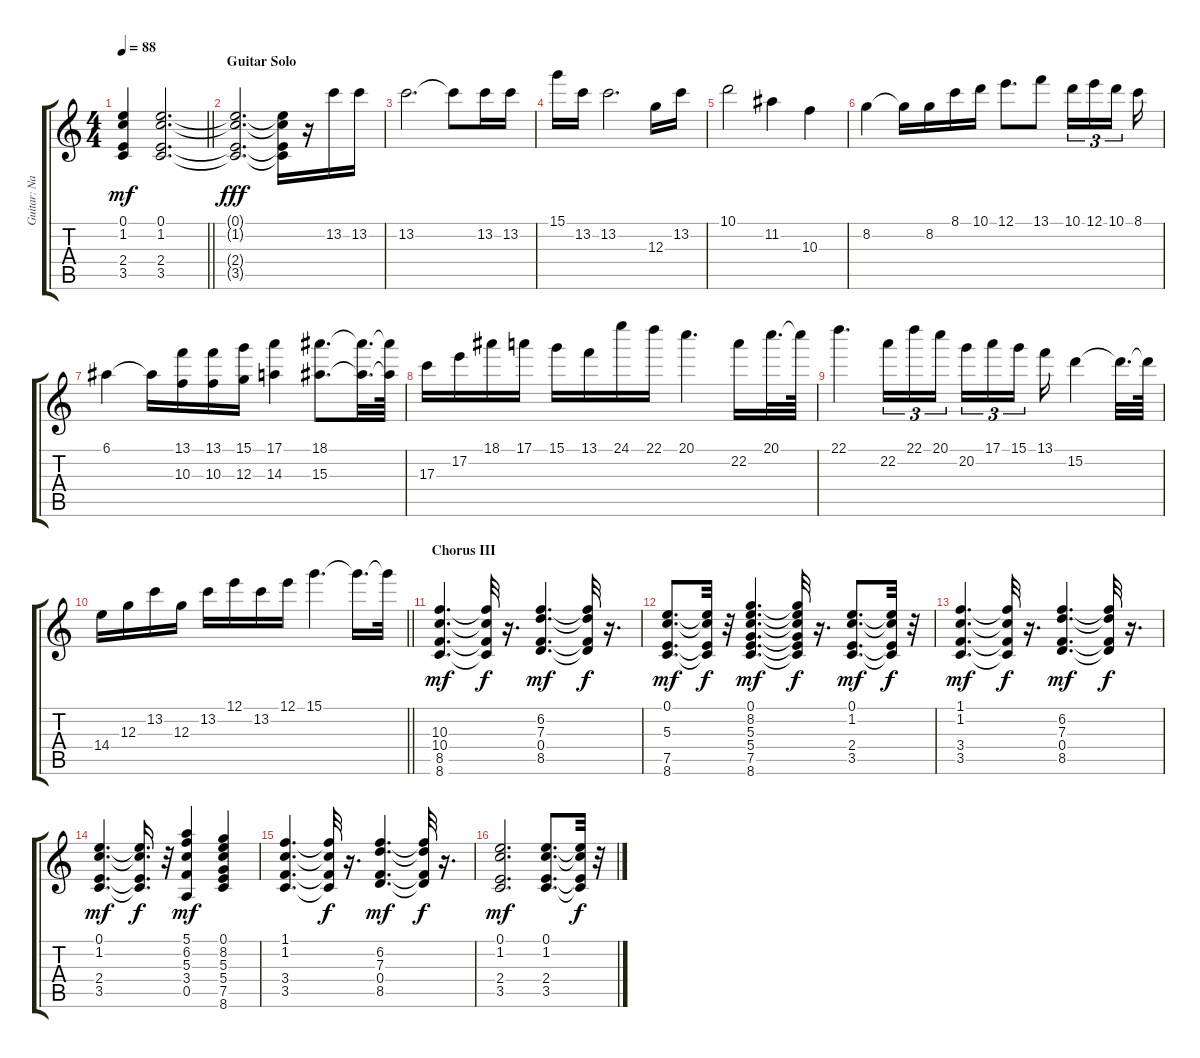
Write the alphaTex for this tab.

\track ("Guitar: Nancy Wilson" "Guitar: Na") {instrument overdrivenguitar}
\staff {score tabs}
\tuning (E4 B3 G3 D3 A2 E2) {hide}
\ts (4 4)
\tempo 88
\clef g2
\barLineRight lightlight
\ks c
(0.1 1.2 2.4 3.5).4{dy mf} (0.1 1.2 2.4 3.5).2{d} |
\section ("" "Guitar Solo")
(0.1{t} 1.2{t} 2.4{t} 3.5{t}).2{d dy fff} (0.1{t} 1.2{t} 2.4{t} 3.5{t}).16 r.16 13.2.16{instrument distortionguitar} 13.2.16 |
13.2.2{d} 13.2{t}.8 13.2.16 13.2.16 |
15.1.16 13.2.16 13.2.2{d} 12.3.16 13.2.16 |
10.1.2 11.2.4 10.3.4 |
8.2.4 8.2{t}.16 8.2.16 8.1.16 10.1.16 12.1.8{d} 13.1.8 10.1.16{tu (3 2)} 12.1.16{tu (3 2)} 10.1.16{tu (3 2) beam splitsecondary} 8.1.16 |
6.1.4 6.1{t}.16 (13.1 10.3).16 (13.1 10.3).16 (15.1 12.3).16 (17.1 14.3).4 (18.1 15.3).8{d} (18.1{t} 15.3{t}).32{d} (18.1{t} 15.3{t}).64 |
17.3.16 17.2.16 18.1.16 17.1.16 15.1.16 13.1.16 24.1.16 22.1.16 20.1.4{d} 22.2.16 20.1.32{d} 20.1{t}.64 |
22.1.4{d} 22.2.16{tu (3 2)} 22.1.16{tu (3 2)} 20.1.16{tu (3 2)} 20.2.16{tu (3 2)} 17.1.16{tu (3 2)} 15.1.16{tu (3 2) beam splitsecondary} 13.1.16 15.2.4 15.2{t}.32{d} 15.2{t}.64 |
\barLineRight lightlight
14.4.16 12.3.16 13.2.16 12.3.16 13.2.16 12.1.16 13.2.16 12.1.16 15.1.4{d} 15.1{t}.16{d} 15.1{t}.32 |
\section ("" "Chorus III")
(10.3 10.4 8.5 8.6).4{d dy mf instrument electricguitarclean} (10.3{t} 10.4{t} 8.5{t} 8.6{t}).32{dy f} r.16{d} (6.2 7.3 0.4 8.5).4{d dy mf} (6.2{t} 7.3{t} 0.4{t} 8.5{t}).32{dy f} r.16{d} |
(0.1 5.3 7.5 8.6).8{d dy mf} (0.1{t} 5.3{t} 7.5{t} 8.6{t}).32{dy f} r.32 (0.1 8.2 5.3 5.4 7.5 8.6).4{d dy mf} (0.1{t} 8.2{t} 5.3{t} 5.4{t} 7.5{t} 8.6{t}).32{dy f} r.16{d} (0.1 1.2 2.4 3.5).8{d dy mf} (0.1{t} 1.2{t} 2.4{t} 3.5{t}).32{dy f} r.32 |
(1.1 1.2 3.4 3.5).4{d dy mf} (1.1{t} 1.2{t} 3.4{t} 3.5{t}).32{dy f} r.16{d} (6.2 7.3 0.4 8.5).4{d dy mf} (6.2{t} 7.3{t} 0.4{t} 8.5{t}).32{dy f} r.16{d} |
(0.1 1.2 2.4 3.5).4{d dy mf} (0.1{t} 1.2{t} 2.4{t} 3.5{t}).16{d dy f} r.32 (5.1 6.2 5.3 3.4 0.5).4{dy mf} (0.1 8.2 5.3 5.4 7.5 8.6).4 |
(1.1 1.2 3.4 3.5).4{d} (1.1{t} 1.2{t} 3.4{t} 3.5{t}).32{dy f} r.16{d} (6.2 7.3 0.4 8.5).4{d dy mf} (6.2{t} 7.3{t} 0.4{t} 8.5{t}).32{dy f} r.16{d} |
(0.1 1.2 2.4 3.5).2{d dy mf} (0.1 1.2 2.4 3.5).8{d} (0.1{t} 1.2{t} 2.4{t} 3.5{t}).32{dy f} r.32
